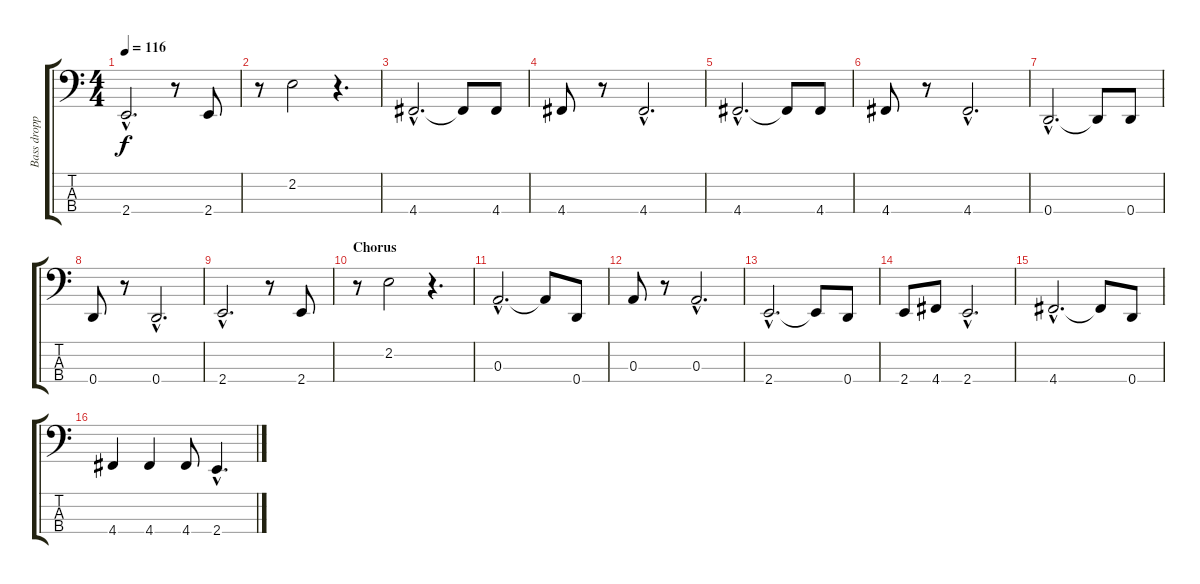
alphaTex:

\track ("Bass dropped D" "Bass dropp") {instrument electricbasspick}
\staff {score tabs}
\tuning (G2 D2 A1 D1) {hide}
\ts (4 4)
\tempo 116
\clef f4
\ks c
2.4{hac}.2{d dy f} r.8 2.4.8 |
r.8 2.2.2 r.4{d} |
4.4{hac}.2{d} 4.4{t}.8 4.4.8 |
4.4.8 r.8 4.4{hac}.2{d} |
4.4{hac}.2{d} 4.4{t}.8 4.4.8 |
4.4.8 r.8 4.4{hac}.2{d} |
0.4{hac}.2{d} 0.4{t}.8 0.4.8 |
0.4.8 r.8 0.4{hac}.2{d} |
2.4{hac}.2{d} r.8 2.4.8 |
\section ("" "Chorus")
r.8 2.2.2 r.4{d} |
0.3{hac}.2{d} 0.3{t}.8 0.4.8 |
0.3.8 r.8 0.3{hac}.2{d} |
2.4{hac}.2{d} 2.4{t}.8 0.4.8 |
2.4.8 4.4.8 2.4{hac}.2{d} |
4.4{hac}.2{d} 4.4{t}.8 0.4.8 |
4.4.4 4.4.4 4.4.8 2.4{hac}.4{d}
